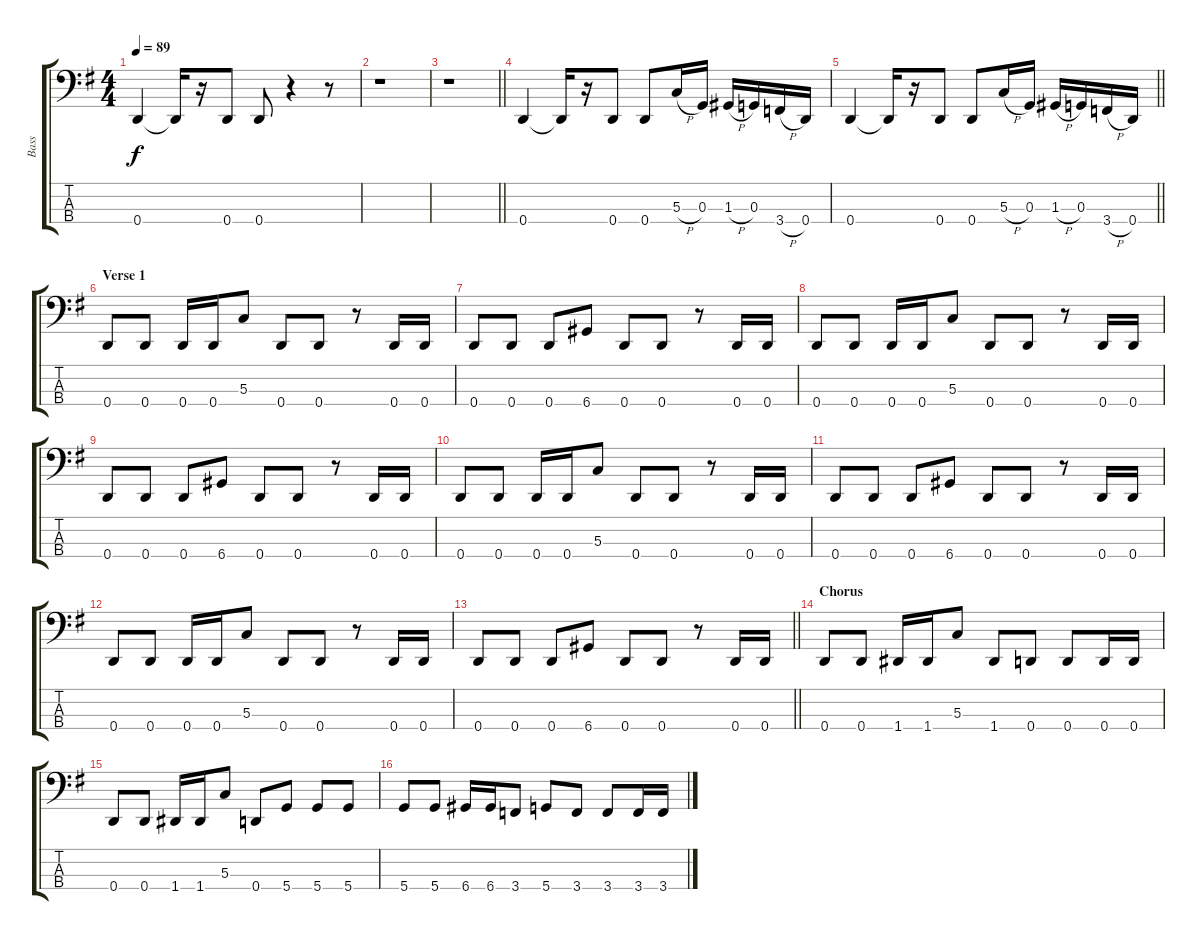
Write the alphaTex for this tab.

\track ("Bass" "Bass") {instrument electricbasspick}
\staff {score tabs}
\tuning (F2 C2 G1 D1) {hide}
\ts (4 4)
\tempo 89
\clef f4
\ks g
0.4.4{dy f} 0.4{t}.16 r.16 0.4.8 0.4.8 r.4 r.8 |
r.1 |
\barLineRight lightlight
r.1 |
0.4.4 0.4{t}.16 r.16 0.4.8 0.4.8 5.3{h}.16 0.3.16 1.3{h}.16 0.3.16 3.4{h}.16 0.4.16 |
\barLineRight lightlight
0.4.4 0.4{t}.16 r.16 0.4.8 0.4.8 5.3{h}.16 0.3.16 1.3{h}.16 0.3.16 3.4{h}.16 0.4.16 |
\section ("" "Verse 1")
0.4.8 0.4.8 0.4.16 0.4.16 5.3.8 0.4.8 0.4.8 r.8 0.4.16 0.4.16 |
0.4.8 0.4.8 0.4.8 6.4.8 0.4.8 0.4.8 r.8 0.4.16 0.4.16 |
0.4.8 0.4.8 0.4.16 0.4.16 5.3.8 0.4.8 0.4.8 r.8 0.4.16 0.4.16 |
0.4.8 0.4.8 0.4.8 6.4.8 0.4.8 0.4.8 r.8 0.4.16 0.4.16 |
0.4.8 0.4.8 0.4.16 0.4.16 5.3.8 0.4.8 0.4.8 r.8 0.4.16 0.4.16 |
0.4.8 0.4.8 0.4.8 6.4.8 0.4.8 0.4.8 r.8 0.4.16 0.4.16 |
0.4.8 0.4.8 0.4.16 0.4.16 5.3.8 0.4.8 0.4.8 r.8 0.4.16 0.4.16 |
\barLineRight lightlight
0.4.8 0.4.8 0.4.8 6.4.8 0.4.8 0.4.8 r.8 0.4.16 0.4.16 |
\section ("" "Chorus")
0.4.8 0.4.8 1.4.16 1.4.16 5.3.8 1.4.8 0.4.8 0.4.8 0.4.16 0.4.16 |
0.4.8 0.4.8 1.4.16 1.4.16 5.3.8 0.4.8 5.4.8 5.4.8 5.4.8 |
5.4.8 5.4.8 6.4.16 6.4.16 3.4.8 5.4.8 3.4.8 3.4.8 3.4.16 3.4.16
